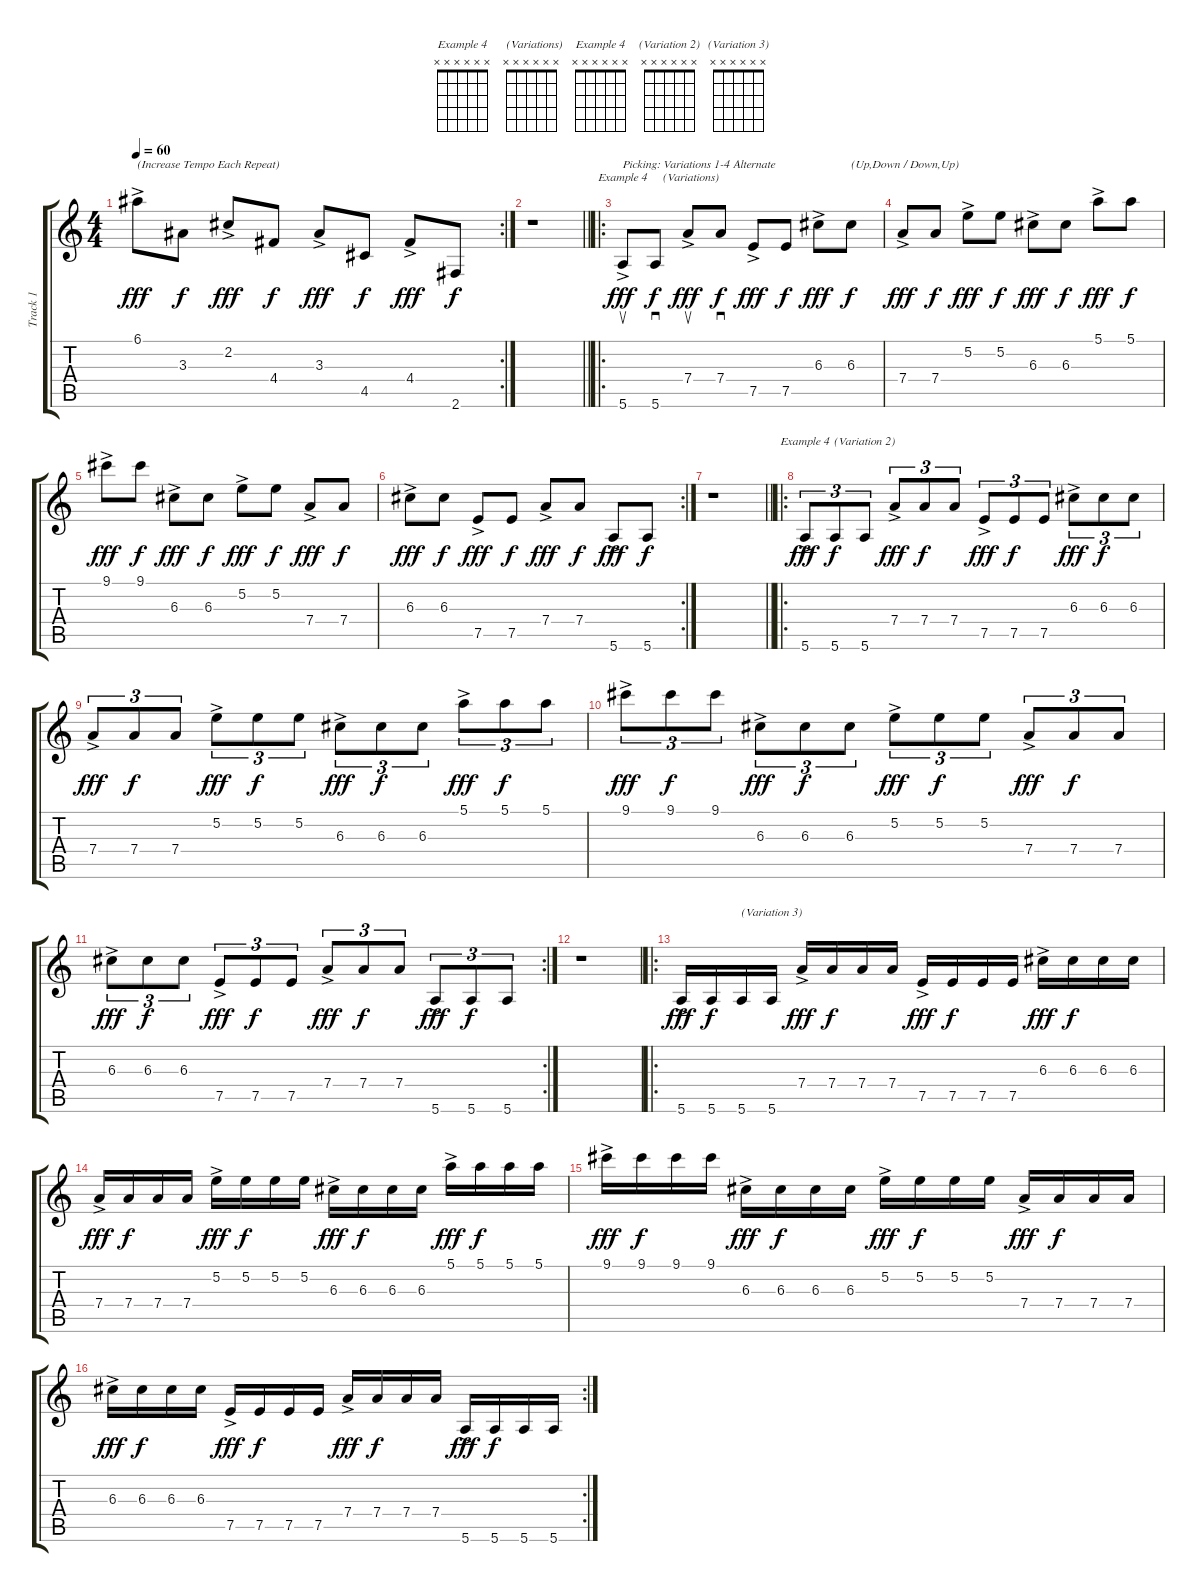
\track ("Track 1" "Track 1") {instrument distortionguitar}
\staff {score tabs}
\tuning (E4 B3 G3 D3 A2 E2) {hide}
\chord ("Example 4" x x x x x x)
\chord ("  (Variations)" x x x x x x)
\chord ("Example 4 " x x x x x x)
\chord ("(Variation 2)" x x x x x x)
\chord ("(Variation 3)" x x x x x x)
\rc 2
\ts (4 4)
\tempo 60
\clef g2
\ks c
6.1{ac}.8{txt "(Increase Tempo Each Repeat)" dy fff} 3.3.8{dy f} 2.2{ac}.8{dy fff} 4.4.8{dy f} 3.3{ac}.8{dy fff} 4.5.8{dy f} 4.4{ac}.8{dy fff} 2.6.8{dy f} |
\barLineRight lightlight
r.1 |
\ro
5.6{ac}.8{su ch "Example 4" txt "Picking: Variations 1-4 Alternate" dy fff} 5.6.8{sd dy f} 7.4{ac}.8{su ch "  (Variations)" dy fff} 7.4.8{sd dy f} 7.5{ac}.8{dy fff} 7.5.8{dy f} 6.3{ac}.8{dy fff} 6.3.8{txt "(Up,Down / Down,Up)" dy f} |
7.4{ac}.8{dy fff} 7.4.8{dy f} 5.2{ac}.8{dy fff} 5.2.8{dy f} 6.3{ac}.8{dy fff} 6.3.8{dy f} 5.1{ac}.8{dy fff} 5.1.8{dy f} |
9.1{ac}.8{dy fff} 9.1.8{dy f} 6.3{ac}.8{dy fff} 6.3.8{dy f} 5.2{ac}.8{dy fff} 5.2.8{dy f} 7.4{ac}.8{dy fff} 7.4.8{dy f} |
\rc 2
6.3{ac}.8{dy fff} 6.3.8{dy f} 7.5{ac}.8{dy fff} 7.5.8{dy f} 7.4{ac}.8{dy fff} 7.4.8{dy f} 5.6{ac}.8{dy fff} 5.6.8{dy f} |
\barLineRight lightlight
r.1 |
\ro
5.6{ac}.8{tu (3 2) ch "Example 4 " dy fff} 5.6.8{tu (3 2) dy f} 5.6.8{tu (3 2) ch "(Variation 2)"} 7.4{ac}.8{tu (3 2) dy fff} 7.4.8{tu (3 2) dy f} 7.4.8{tu (3 2)} 7.5{ac}.8{tu (3 2) dy fff} 7.5.8{tu (3 2) dy f} 7.5.8{tu (3 2)} 6.3{ac}.8{tu (3 2) dy fff} 6.3.8{tu (3 2) dy f} 6.3.8{tu (3 2)} |
7.4{ac}.8{tu (3 2) dy fff} 7.4.8{tu (3 2) dy f} 7.4.8{tu (3 2)} 5.2{ac}.8{tu (3 2) dy fff} 5.2.8{tu (3 2) dy f} 5.2.8{tu (3 2)} 6.3{ac}.8{tu (3 2) dy fff} 6.3.8{tu (3 2) dy f} 6.3.8{tu (3 2)} 5.1{ac}.8{tu (3 2) dy fff} 5.1.8{tu (3 2) dy f} 5.1.8{tu (3 2)} |
9.1{ac}.8{tu (3 2) dy fff} 9.1.8{tu (3 2) dy f} 9.1.8{tu (3 2)} 6.3{ac}.8{tu (3 2) dy fff} 6.3.8{tu (3 2) dy f} 6.3.8{tu (3 2)} 5.2{ac}.8{tu (3 2) dy fff} 5.2.8{tu (3 2) dy f} 5.2.8{tu (3 2)} 7.4{ac}.8{tu (3 2) dy fff} 7.4.8{tu (3 2) dy f} 7.4.8{tu (3 2)} |
\rc 2
6.3{ac}.8{tu (3 2) dy fff} 6.3.8{tu (3 2) dy f} 6.3.8{tu (3 2)} 7.5{ac}.8{tu (3 2) dy fff} 7.5.8{tu (3 2) dy f} 7.5.8{tu (3 2)} 7.4{ac}.8{tu (3 2) dy fff} 7.4.8{tu (3 2) dy f} 7.4.8{tu (3 2)} 5.6{ac}.8{tu (3 2) dy fff} 5.6.8{tu (3 2) dy f} 5.6.8{tu (3 2)} |
r.1 |
\ro
5.6{ac}.16{dy fff} 5.6.16{dy f} 5.6.16 5.6.16{ch "(Variation 3)"} 7.4{ac}.16{dy fff} 7.4.16{dy f} 7.4.16 7.4.16 7.5{ac}.16{dy fff} 7.5.16{dy f} 7.5.16 7.5.16 6.3{ac}.16{dy fff} 6.3.16{dy f} 6.3.16 6.3.16 |
7.4{ac}.16{dy fff} 7.4.16{dy f} 7.4.16 7.4.16 5.2{ac}.16{dy fff} 5.2.16{dy f} 5.2.16 5.2.16 6.3{ac}.16{dy fff} 6.3.16{dy f} 6.3.16 6.3.16 5.1{ac}.16{dy fff} 5.1.16{dy f} 5.1.16 5.1.16 |
9.1{ac}.16{dy fff} 9.1.16{dy f} 9.1.16 9.1.16 6.3{ac}.16{dy fff} 6.3.16{dy f} 6.3.16 6.3.16 5.2{ac}.16{dy fff} 5.2.16{dy f} 5.2.16 5.2.16 7.4{ac}.16{dy fff} 7.4.16{dy f} 7.4.16 7.4.16 |
\rc 2
6.3{ac}.16{dy fff} 6.3.16{dy f} 6.3.16 6.3.16 7.5{ac}.16{dy fff} 7.5.16{dy f} 7.5.16 7.5.16 7.4{ac}.16{dy fff} 7.4.16{dy f} 7.4.16 7.4.16 5.6{ac}.16{dy fff} 5.6.16{dy f} 5.6.16 5.6.16
